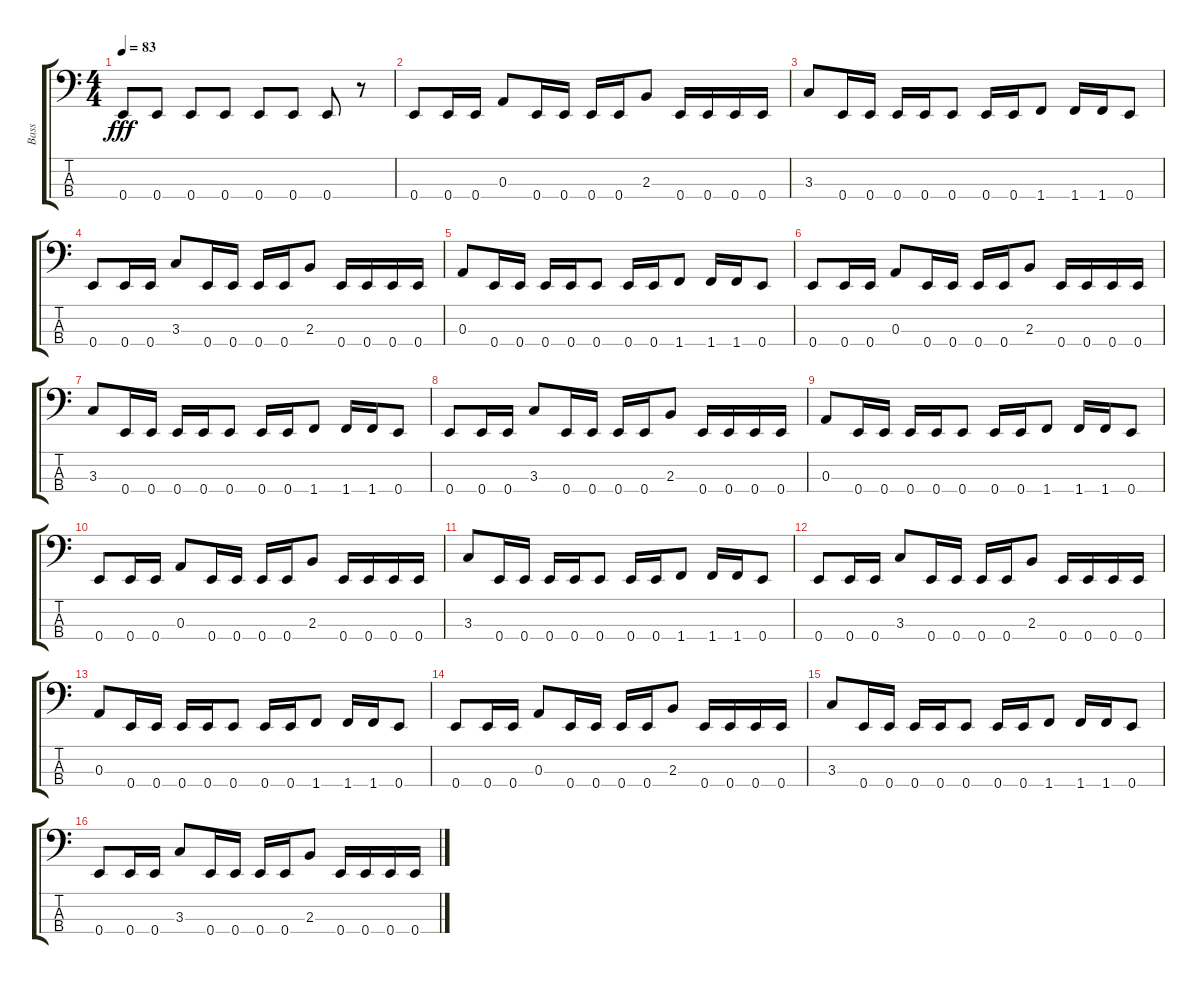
\track ("Bass" "Bass") {instrument electricbassfinger}
\staff {score tabs}
\tuning (G2 D2 A1 E1) {hide}
\ts (4 4)
\tempo 83
\clef f4
\ks c
0.4.8{dy fff} 0.4.8 0.4.8 0.4.8 0.4.8 0.4.8 0.4.8 r.8 |
0.4.8 0.4.16 0.4.16 0.3.8 0.4.16 0.4.16 0.4.16 0.4.16 2.3.8 0.4.16 0.4.16 0.4.16 0.4.16 |
3.3.8 0.4.16 0.4.16 0.4.16 0.4.16 0.4.8 0.4.16 0.4.16 1.4.8 1.4.16 1.4.16 0.4.8 |
0.4.8 0.4.16 0.4.16 3.3.8 0.4.16 0.4.16 0.4.16 0.4.16 2.3.8 0.4.16 0.4.16 0.4.16 0.4.16 |
0.3.8 0.4.16 0.4.16 0.4.16 0.4.16 0.4.8 0.4.16 0.4.16 1.4.8 1.4.16 1.4.16 0.4.8 |
0.4.8 0.4.16 0.4.16 0.3.8 0.4.16 0.4.16 0.4.16 0.4.16 2.3.8 0.4.16 0.4.16 0.4.16 0.4.16 |
3.3.8 0.4.16 0.4.16 0.4.16 0.4.16 0.4.8 0.4.16 0.4.16 1.4.8 1.4.16 1.4.16 0.4.8 |
0.4.8 0.4.16 0.4.16 3.3.8 0.4.16 0.4.16 0.4.16 0.4.16 2.3.8 0.4.16 0.4.16 0.4.16 0.4.16 |
0.3.8 0.4.16 0.4.16 0.4.16 0.4.16 0.4.8 0.4.16 0.4.16 1.4.8 1.4.16 1.4.16 0.4.8 |
0.4.8 0.4.16 0.4.16 0.3.8 0.4.16 0.4.16 0.4.16 0.4.16 2.3.8 0.4.16 0.4.16 0.4.16 0.4.16 |
3.3.8 0.4.16 0.4.16 0.4.16 0.4.16 0.4.8 0.4.16 0.4.16 1.4.8 1.4.16 1.4.16 0.4.8 |
0.4.8 0.4.16 0.4.16 3.3.8 0.4.16 0.4.16 0.4.16 0.4.16 2.3.8 0.4.16 0.4.16 0.4.16 0.4.16 |
0.3.8 0.4.16 0.4.16 0.4.16 0.4.16 0.4.8 0.4.16 0.4.16 1.4.8 1.4.16 1.4.16 0.4.8 |
0.4.8 0.4.16 0.4.16 0.3.8 0.4.16 0.4.16 0.4.16 0.4.16 2.3.8 0.4.16 0.4.16 0.4.16 0.4.16 |
3.3.8 0.4.16 0.4.16 0.4.16 0.4.16 0.4.8 0.4.16 0.4.16 1.4.8 1.4.16 1.4.16 0.4.8 |
0.4.8 0.4.16 0.4.16 3.3.8 0.4.16 0.4.16 0.4.16 0.4.16 2.3.8 0.4.16 0.4.16 0.4.16 0.4.16
